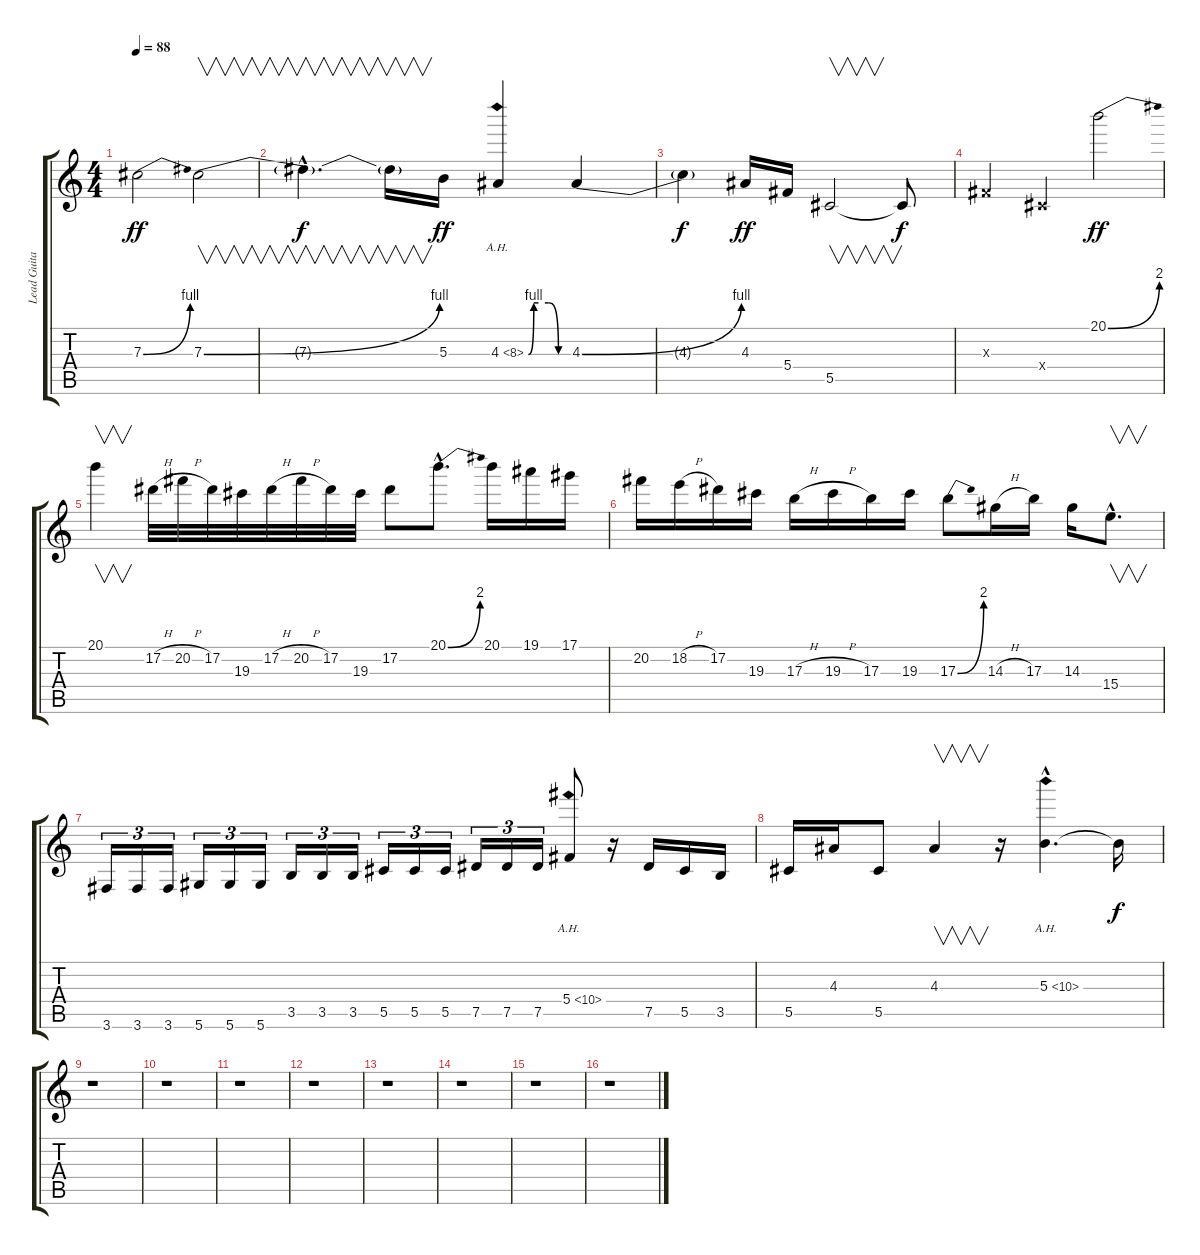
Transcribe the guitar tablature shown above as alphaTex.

\track ("Lead Guitar" "Lead Guita") {instrument distortionguitar}
\staff {score tabs}
\tuning (Eb4 Bb3 Gb3 Db3 Ab2 Eb2) {hide}
\ts (4 4)
\tempo 88
\clef g2
\ks c
7.3{be (bend 0 0 60 4)}.2{dy ff} 7.3{be (bend 0 0 60 4)}.2{v} |
7.3{hac t}.4{v d dy f} 7.3{t}.16{v} 5.3.16{dy ff} 4.3{be (custom 0 0 8 4 15 4 30 4 45 0 60 0) ah 4}.4 4.3{be (bend 0 0 60 4)}.4 |
4.3{t}.4{dy f} 4.3.16{dy ff} 5.4.16 5.5.2{v} 5.5{t}.8{dy f} |
0.3{x}.4 0.4{x}.4 20.1{be (bend 0 0 60 8)}.2{dy ff} |
20.1.4{v} 17.2{h}.32 20.2{h}.32 17.2.32 19.3.32 17.2{h}.32 20.2{h}.32 17.2.32 19.3.32 17.2.8 20.1{be (bend 0 0 60 8) hac}.8{d} 20.1.16 19.1.16 17.1.16 |
20.2.16 18.2{h}.16 17.2.16 19.3.16 17.3{h}.16 19.3{h}.16 17.3.16 19.3.16 17.3{be (bend 0 0 60 8)}.8 14.3{h}.16 17.3.16 14.3.16 15.4{hac}.8{v d} |
3.6.16{tu (3 2)} 3.6.16{tu (3 2)} 3.6.16{tu (3 2)} 5.6.16{tu (3 2)} 5.6.16{tu (3 2)} 5.6.16{tu (3 2)} 3.5.16{tu (3 2)} 3.5.16{tu (3 2)} 3.5.16{tu (3 2)} 5.5.16{tu (3 2)} 5.5.16{tu (3 2)} 5.5.16{tu (3 2)} 7.5.16{tu (3 2)} 7.5.16{tu (3 2)} 7.5.16{tu (3 2)} 5.4{ah 5}.8 r.16 7.5.16 5.5.16 3.5.16 |
5.5.16 4.3.16 5.5.8 4.3.4{v} r.16 5.3{ah 5 hac}.4{d} 5.3{t}.16{dy f} |
r.1 |
r.1 |
r.1 |
r.1 |
r.1 |
r.1 |
r.1 |
r.1
